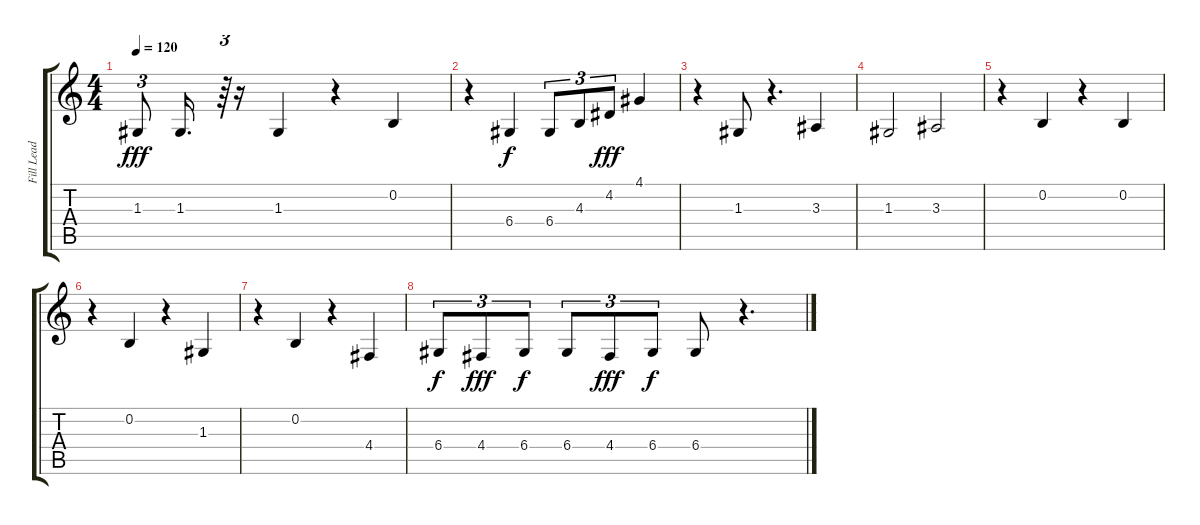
\track ("Fill Lead" "Fill Lead") {instrument trumpet}
\staff {score tabs}
\tuning (E4 B3 G3 D3 A2 E2) {hide}
\ts (4 4)
\tempo 120
\clef g2
\ks c
1.3.8{tu (3 2) dy fff} 1.3.16{d} r.64{tu (3 2)} r.16 1.3.4 r.4 0.2.4 |
r.4 6.4.4{dy f} 6.4.8{tu (3 2)} 4.3.8{tu (3 2)} 4.2.8{tu (3 2) dy fff} 4.1.4 |
r.4 1.3.8 r.4{d} 3.3.4 |
1.3.2 3.3.2 |
r.4 0.2.4 r.4 0.2.4 |
r.4 0.2.4 r.4 1.3.4 |
r.4 0.2.4 r.4 4.4.4 |
6.4.8{tu (3 2) dy f} 4.4.8{tu (3 2) dy fff} 6.4.8{tu (3 2) dy f} 6.4.8{tu (3 2)} 4.4.8{tu (3 2) dy fff} 6.4.8{tu (3 2) dy f} 6.4.8 r.4{d}
